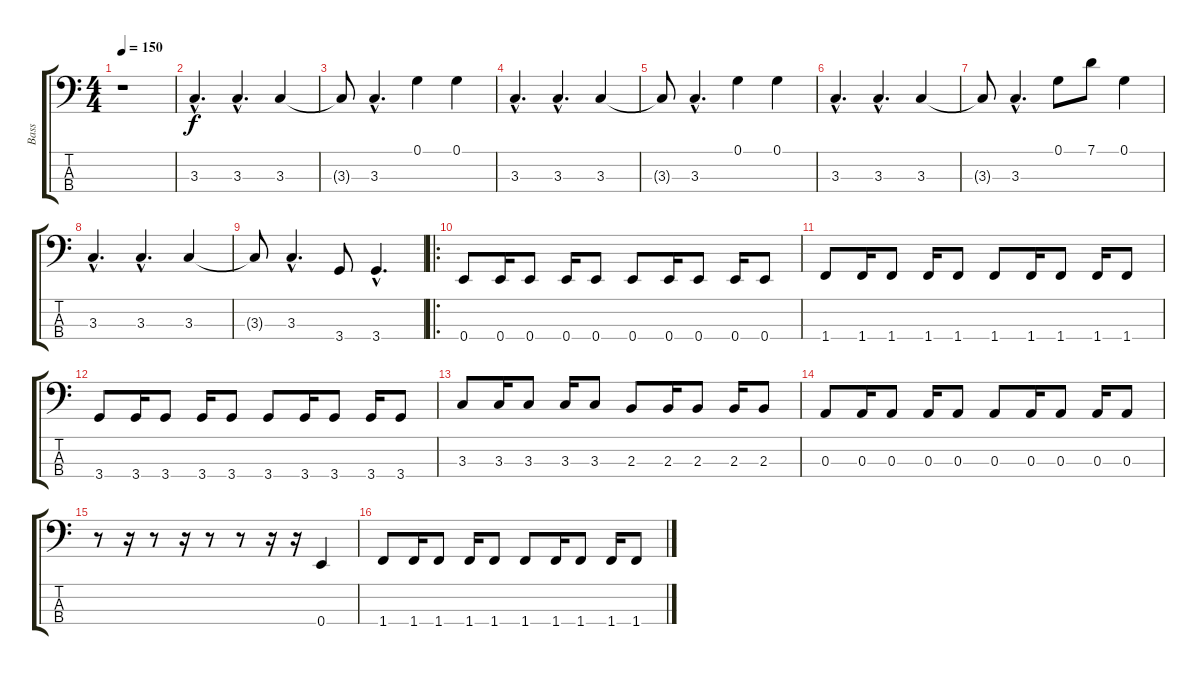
\track ("Bass " "Bass ") {instrument electricbasspick}
\staff {score tabs}
\tuning (G2 D2 A1 E1) {hide}
\ts (4 4)
\tempo 150
\clef f4
\ks c
r.1{dy f instrument electricbasspick} |
3.3{hac}.4{d} 3.3{hac}.4{d} 3.3.4 |
3.3{t}.8 3.3{hac}.4{d} 0.1.4 0.1.4 |
3.3{hac}.4{d} 3.3{hac}.4{d} 3.3.4 |
3.3{t}.8 3.3{hac}.4{d} 0.1.4 0.1.4 |
3.3{hac}.4{d} 3.3{hac}.4{d} 3.3.4 |
3.3{t}.8 3.3{hac}.4{d} 0.1.8 7.1.8 0.1.4 |
3.3{hac}.4{d} 3.3{hac}.4{d} 3.3.4 |
3.3{t}.8 3.3{hac}.4{d} 3.4.8 3.4{hac}.4{d} |
\ro
0.4.8 0.4.16 0.4.8 0.4.16 0.4.8 0.4.8 0.4.16 0.4.8 0.4.16 0.4.8 |
1.4.8 1.4.16 1.4.8 1.4.16 1.4.8 1.4.8 1.4.16 1.4.8 1.4.16 1.4.8 |
3.4.8 3.4.16 3.4.8 3.4.16 3.4.8 3.4.8 3.4.16 3.4.8 3.4.16 3.4.8 |
3.3.8 3.3.16 3.3.8 3.3.16 3.3.8 2.3.8 2.3.16 2.3.8 2.3.16 2.3.8 |
0.3.8 0.3.16 0.3.8 0.3.16 0.3.8 0.3.8 0.3.16 0.3.8 0.3.16 0.3.8 |
r.8 r.16 r.8 r.16 r.8 r.8 r.16 r.16 0.4.4 |
1.4.8 1.4.16 1.4.8 1.4.16 1.4.8 1.4.8 1.4.16 1.4.8 1.4.16 1.4.8
